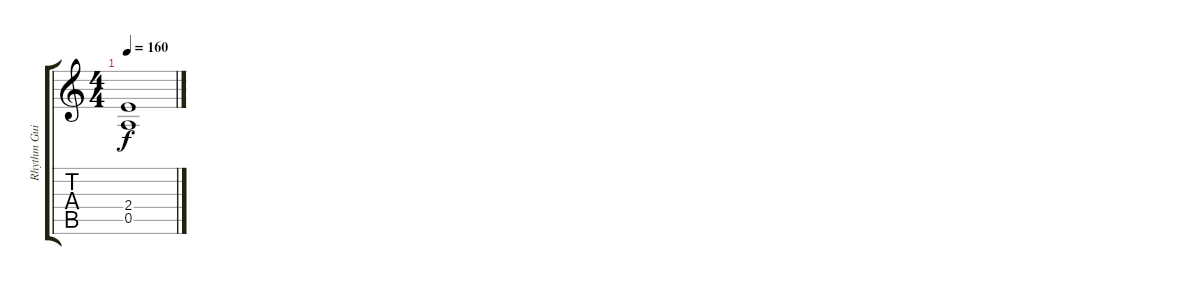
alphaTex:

\track ("Rhythm Guitar" "Rhythm Gui") {instrument distortionguitar}
\staff {score tabs}
\tuning (E4 B3 G3 D3 A2 E2) {hide}
\ts (4 4)
\tempo 160
\clef g2
\ks c
(2.4 0.5).1{dy f}
